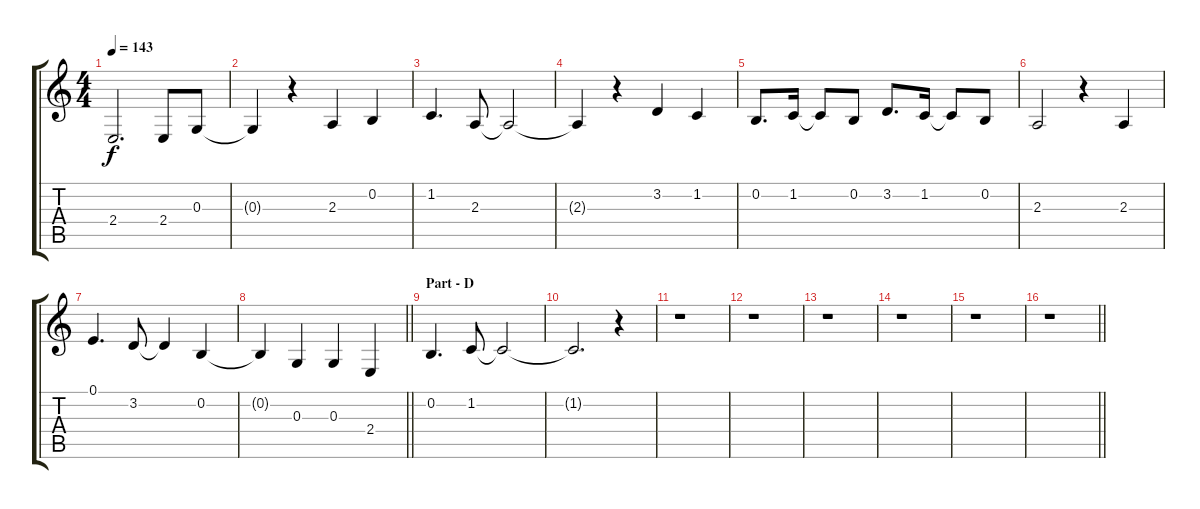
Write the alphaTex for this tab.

\track "" {instrument koto}
\staff {score tabs}
\tuning (E4 B3 G3 D3 A2 E2) {hide}
\ts (4 4)
\tempo 143
\clef g2
\ks c
2.4.2{d dy f} 2.4.8 0.3.8 |
0.3{t}.4 r.4 2.3.4 0.2.4 |
1.2.4{d} 2.3.8 2.3{t}.2 |
2.3{t}.4 r.4 3.2.4 1.2.4 |
0.2.8{d} 1.2.16 1.2{t}.8 0.2.8 3.2.8{d} 1.2.16 1.2{t}.8 0.2.8 |
2.3.2 r.4 2.3.4 |
0.1.4{d} 3.2.8 3.2{t}.4 0.2.4 |
\barLineRight lightlight
0.2{t}.4 0.3.4 0.3.4 2.4.4 |
\section ("" "Part - D")
0.2.4{d} 1.2.8 1.2{t}.2 |
1.2{t}.2{d} r.4 |
r.1 |
r.1 |
r.1 |
r.1 |
r.1 |
\barLineRight lightlight
r.1
